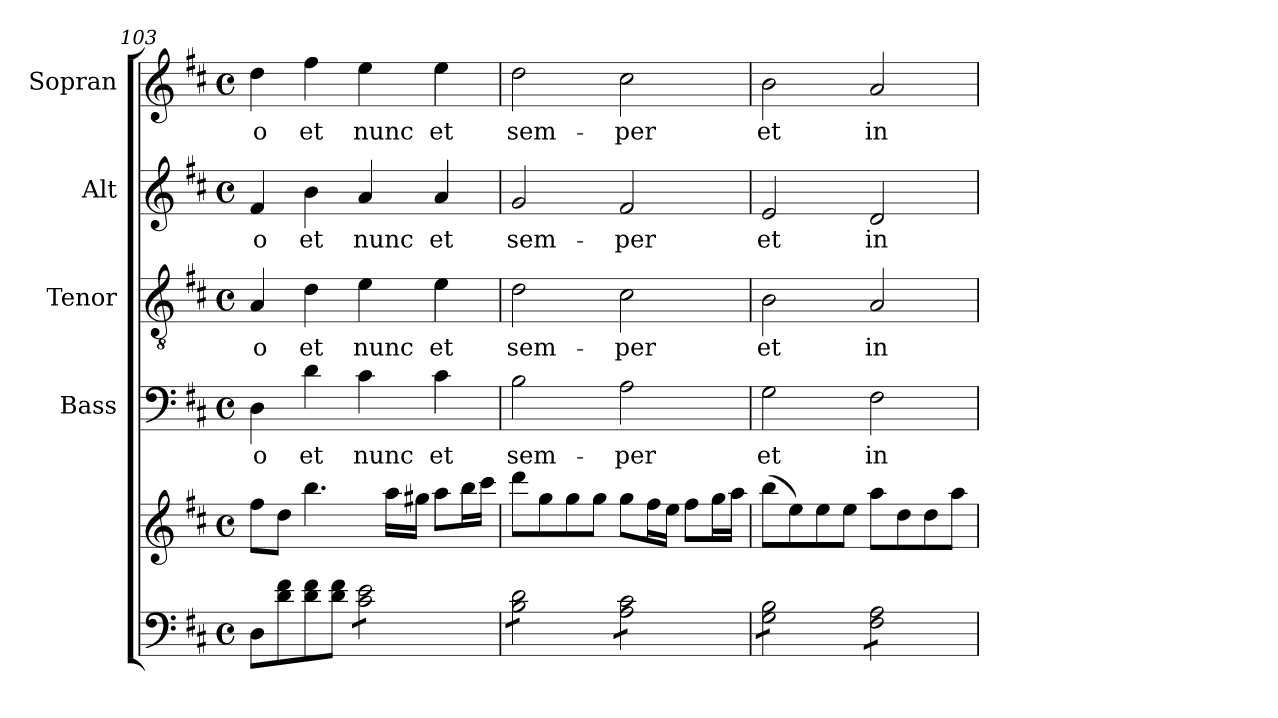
**kern	**kern	**kern	**text	**kern	**text	**kern	**text	**kern	**text
*part5	*part5	*part4	*part4	*part3	*part3	*part2	*part2	*part1	*part1
*staff6	*staff5	*staff4	*staff4	*staff3	*staff3	*staff2	*staff2	*staff1	*staff1
*	*	*I"Bass	*	*I"Tenor	*	*I"Alt	*	*I"Sopran	*
*	*	*I'B.	*	*I'T.	*	*I'A.	*	*I'S.	*
!!LO:PB:g=z
*clefF4	*clefG2	*clefF4	*	*clefGv2	*	*clefG2	*	*clefG2	*
*k[f#c#]	*k[f#c#]	*k[f#c#]	*	*k[f#c#]	*	*k[f#c#]	*	*k[f#c#]	*
*D:	*D:	*D:	*	*D:	*	*D:	*	*D:	*
*M4/4	*M4/4	*M4/4	*	*M4/4	*	*M4/4	*	*M4/4	*
*met(c)	*met(c)	*met(c)	*	*met(c)	*	*met(c)	*	*met(c)	*
=103	=103	=103	=103	=103	=103	=103	=103	=103	=103
!	!	!	!LO:LY:b	!	!LO:LY:b	!	!LO:LY:b	!	!LO:LY:b
8D\L	8ff#\L	4D\	-o	4A/	-o	4f#/	-o	4dd\	-o
8d\ 8f#\	8dd\J	.	.	.	.	.	.	.	.
!	!	!	!LO:LY:b	!	!LO:LY:b	!	!LO:LY:b	!	!LO:LY:b
8d\ 8f#\	4.bb\	4d\	et	4d\	et	4b\	et	4ff#\	et
8d\ 8f#\J	.	.	.	.	.	.	.	.	.
!	!	!	!LO:LY:b	!	!LO:LY:b	!	!LO:LY:b	!	!LO:LY:b
*tremolo	*	*	*	*	*	*	*	*	*
8c#\ 8e\L	.	4c#\	nunc	4e\	nunc	4a/	nunc	4ee\	nunc
8c#\ 8e\	16aa\LL	.	.	.	.	.	.	.	.
.	16gg#X\JJ	.	.	.	.	.	.	.	.
!	!	!	!LO:LY:b	!	!LO:LY:b	!	!LO:LY:b	!	!LO:LY:b
8c#\ 8e\	8aa\L	4c#\	et	4e\	et	4a/	et	4ee\	et
8c#\ 8e\J	16bb\L	.	.	.	.	.	.	.	.
.	16ccc#\JJ	.	.	.	.	.	.	.	.
=104	=104	=104	=104	=104	=104	=104	=104	=104	=104
!	!	!	!LO:LY:b	!	!LO:LY:b	!	!LO:LY:b	!	!LO:LY:b
8B\ 8d\L	8ddd\L	2B\	sem-	2d\	sem-	2g/	sem-	2dd\	sem-
8B\ 8d\	8gg\	.	.	.	.	.	.	.	.
8B\ 8d\	8gg\	.	.	.	.	.	.	.	.
8B\ 8d\J	8gg\J	.	.	.	.	.	.	.	.
!	!	!	!LO:LY:b	!	!LO:LY:b	!	!LO:LY:b	!	!LO:LY:b
8A\ 8c#\L	8gg\L	2A\	-per	2c#\	-per	2f#/	-per	2cc#\	-per
8A\ 8c#\	16ff#\L	.	.	.	.	.	.	.	.
.	16ee\JJ	.	.	.	.	.	.	.	.
8A\ 8c#\	8ff#\L	.	.	.	.	.	.	.	.
8A\ 8c#\J	16gg\L	.	.	.	.	.	.	.	.
.	16aa\JJ	.	.	.	.	.	.	.	.
=105	=105	=105	=105	=105	=105	=105	=105	=105	=105
!	!	!	!LO:LY:b	!	!LO:LY:b	!	!LO:LY:b	!	!LO:LY:b
8G\ 8B\L	(>8bb\L	2G\	et	2B\	et	2e/	et	2b\	et
8G\ 8B\	8ee\)	.	.	.	.	.	.	.	.
8G\ 8B\	8ee\	.	.	.	.	.	.	.	.
8G\ 8B\J	8ee\J	.	.	.	.	.	.	.	.
!	!	!	!LO:LY:b	!	!LO:LY:b	!	!LO:LY:b	!	!LO:LY:b
8F#\ 8A\L	8aa\L	2F#\	in	2A/	in	2d/	in	2a/	in
8F#\ 8A\	8dd\	.	.	.	.	.	.	.	.
8F#\ 8A\	8dd\	.	.	.	.	.	.	.	.
8F#\ 8A\J	8aa\J	.	.	.	.	.	.	.	.
*Xtremolo	*	*	*	*	*	*	*	*	*
=	=	=	=	=	=	=	=	=	=
*-	*-	*-	*-	*-	*-	*-	*-	*-	*-
